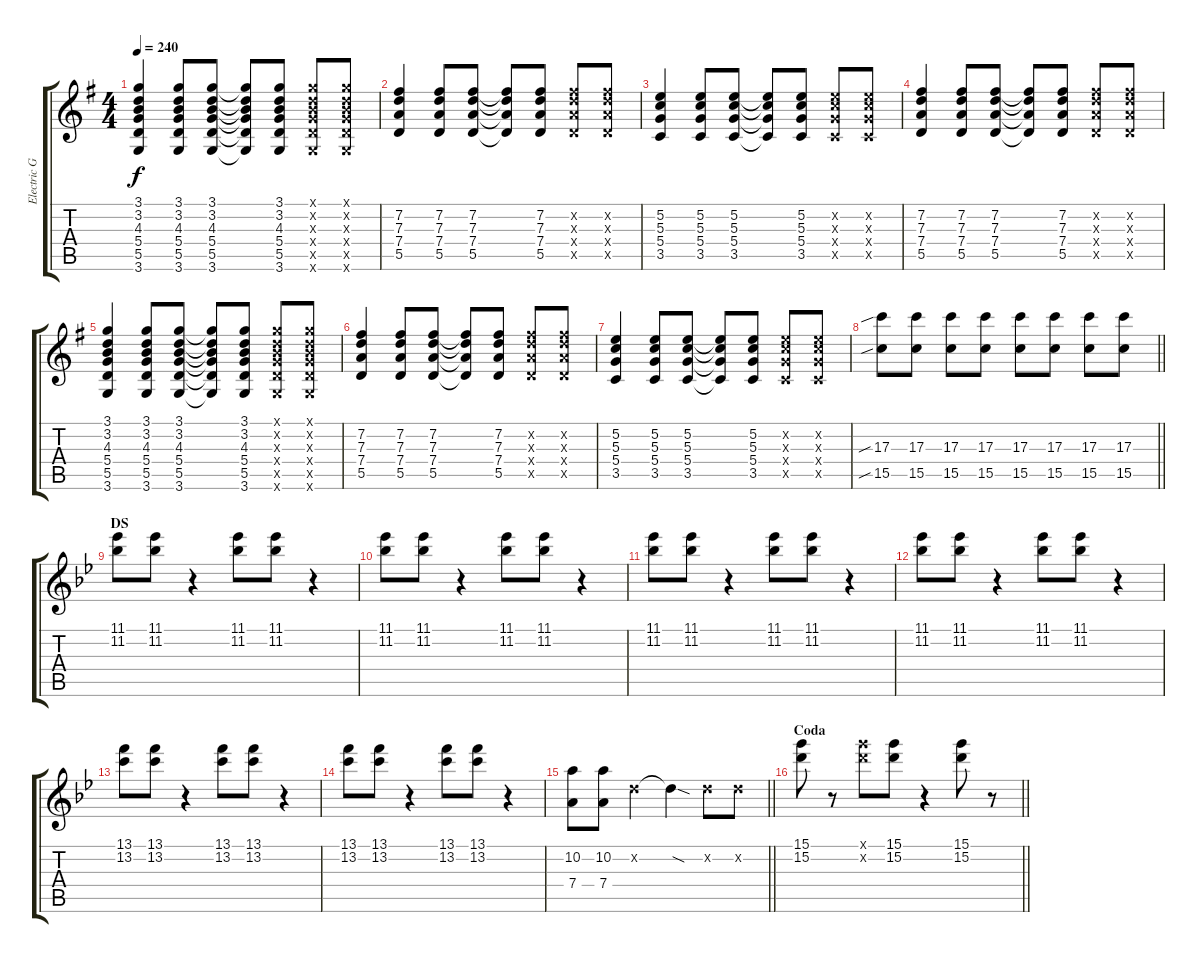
\track ("Electric Guitar" "Electric G") {instrument overdrivenguitar}
\staff {score tabs}
\tuning (E4 B3 G3 D3 A2 E2) {hide}
\ts (4 4)
\tempo 240
\clef g2
\ks g
(3.1 3.2 4.3 5.4 5.5 3.6).4{dy f} (3.1 3.2 4.3 5.4 5.5 3.6).8 (3.1 3.2 4.3 5.4 5.5 3.6).8 (3.1{t} 3.2{t} 4.3{t} 5.4{t} 5.5{t} 3.6{t}).8 (3.1 3.2 4.3 5.4 5.5 3.6).8 (3.1{x} 3.2{x} 4.3{x} 5.4{x} 5.5{x} 3.6{x}).8 (3.1{x} 3.2{x} 4.3{x} 5.4{x} 5.5{x} 3.6{x}).8 |
(7.2 7.3 7.4 5.5).4 (7.2 7.3 7.4 5.5).8 (7.2 7.3 7.4 5.5).8 (7.2{t} 7.3{t} 7.4{t} 5.5{t}).8 (7.2 7.3 7.4 5.5).8 (7.2{x} 7.3{x} 7.4{x} 5.5{x}).8 (7.2{x} 7.3{x} 7.4{x} 5.5{x}).8 |
(5.2 5.3 5.4 3.5).4 (5.2 5.3 5.4 3.5).8 (5.2 5.3 5.4 3.5).8 (5.2{t} 5.3{t} 5.4{t} 3.5{t}).8 (5.2 5.3 5.4 3.5).8 (5.2{x} 5.3{x} 5.4{x} 3.5{x}).8 (5.2{x} 5.3{x} 5.4{x} 3.5{x}).8 |
(7.2 7.3 7.4 5.5).4 (7.2 7.3 7.4 5.5).8 (7.2 7.3 7.4 5.5).8 (7.2{t} 7.3{t} 7.4{t} 5.5{t}).8 (7.2 7.3 7.4 5.5).8 (7.2{x} 7.3{x} 7.4{x} 5.5{x}).8 (7.2{x} 7.3{x} 7.4{x} 5.5{x}).8 |
(3.1 3.2 4.3 5.4 5.5 3.6).4 (3.1 3.2 4.3 5.4 5.5 3.6).8 (3.1 3.2 4.3 5.4 5.5 3.6).8 (3.1{t} 3.2{t} 4.3{t} 5.4{t} 5.5{t} 3.6{t}).8 (3.1 3.2 4.3 5.4 5.5 3.6).8 (3.1{x} 3.2{x} 4.3{x} 5.4{x} 5.5{x} 3.6{x}).8 (3.1{x} 3.2{x} 4.3{x} 5.4{x} 5.5{x} 3.6{x}).8 |
(7.2 7.3 7.4 5.5).4 (7.2 7.3 7.4 5.5).8 (7.2 7.3 7.4 5.5).8 (7.2{t} 7.3{t} 7.4{t} 5.5{t}).8 (7.2 7.3 7.4 5.5).8 (7.2{x} 7.3{x} 7.4{x} 5.5{x}).8 (7.2{x} 7.3{x} 7.4{x} 5.5{x}).8 |
(5.2 5.3 5.4 3.5).4 (5.2 5.3 5.4 3.5).8 (5.2 5.3 5.4 3.5).8 (5.2{t} 5.3{t} 5.4{t} 3.5{t}).8 (5.2 5.3 5.4 3.5).8 (5.2{x} 5.3{x} 5.4{x} 3.5{x}).8 (5.2{x} 5.3{x} 5.4{x} 3.5{x}).8 |
\barLineRight lightlight
(17.3{sib} 15.5{sib}).8 (17.3 15.5).8 (17.3 15.5).8 (17.3 15.5).8 (17.3 15.5).8 (17.3 15.5).8 (17.3 15.5).8 (17.3 15.5).8 |
\section ("" "DS")
\ks bb
(11.1 11.2).8 (11.1 11.2).8 r.4 (11.1 11.2).8 (11.1 11.2).8 r.4 |
(11.1 11.2).8 (11.1 11.2).8 r.4 (11.1 11.2).8 (11.1 11.2).8 r.4 |
(11.1 11.2).8 (11.1 11.2).8 r.4 (11.1 11.2).8 (11.1 11.2).8 r.4 |
(11.1 11.2).8 (11.1 11.2).8 r.4 (11.1 11.2).8 (11.1 11.2).8 r.4 |
(13.1 13.2).8 (13.1 13.2).8 r.4 (13.1 13.2).8 (13.1 13.2).8 r.4 |
(13.1 13.2).8 (13.1 13.2).8 r.4 (13.1 13.2).8 (13.1 13.2).8 r.4 |
\barLineRight lightlight
(10.2 7.4).8 (10.2 7.4).8 3.2{x}.4 3.2{sod t}.4 3.2{x}.8 3.2{x}.8 |
\section ("" "Coda")
\barLineRight lightlight
(15.1 15.2).8 r.8 (15.1{x} 15.2{x}).8 (15.1 15.2).8 r.4 (15.1 15.2).8 r.8
